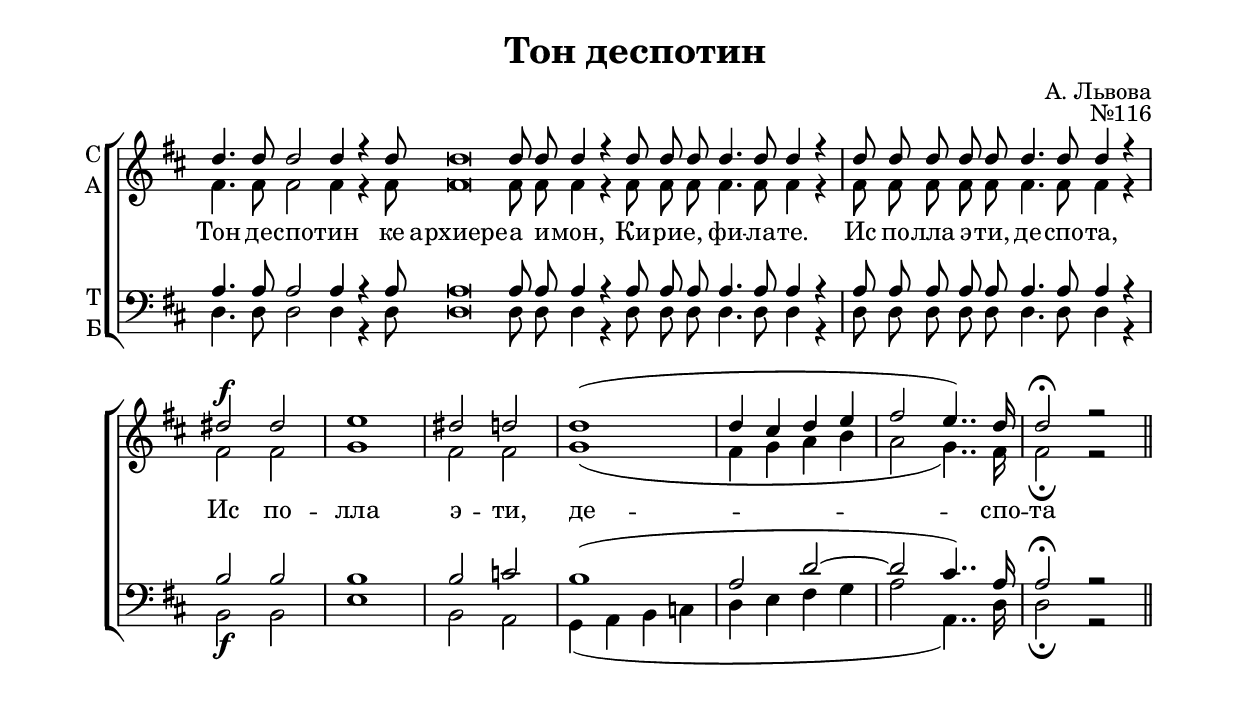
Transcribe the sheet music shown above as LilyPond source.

\version "2.18.2"

% закомментируйте строку ниже, чтобы получался pdf с навигацией
#(ly:set-option 'point-and-click #f)
#(ly:set-option 'midi-extension "mid")
%#(set-global-staff-size 16)

abr = { \break }
abr = {}

co = \cadenzaOn
cof = \cadenzaOff
cb = { \cadenzaOff \bar "|" }

global = {
  \key d \major
  \autoBeamOff
}

sopvoice = \relative c'' {
  \global
  \dynamicUp
  \co d4. d8 d2 d4 r d8 d\breve d8 d d4 r4
  d8 d d d4. d8 d4 r \cb \repeat volta 2 {
    \co d8 d d d d d4. d8 d4 r \cb
  }
  dis2\f dis |
  e1 |
  dis2 d |
  d1( |
  d4 cis d e |
  fis2 e4..) d16
  d2\fermata r2 \bar "||"
 
}

altvoice = \relative c' {
  \global
  fis4. fis8 fis2 fis4 r fis8 fis\breve fis8 fis fis4 r
  fis8 fis fis fis4. fis8 fis4 r
  fis8 fis fis fis fis fis4. fis8 fis4 r
  fis2 fis g1
  fis2 fis g1( fis4 g a b a2 g4..) fis16 fis2\fermata r
}

tenorvoice = \relative c' {
  \global
  a4. a8 a2 a4 r a8 a\breve a8 a a4 r
  a8 a a a4. a8 a4 r a8 a a a a a4. a8 a4 r
  b2 b b1 b2 c b1( a2 d~ d cis4..) a16 a2\fermata r
}

bassvoice = \relative c {
  \global
  \dynamicDown
  d4. d8 d2 d4 r d8 d\breve d8 d d4 r
  d8 d d d4. d8 d4 r d8 d d d d d4. d8 d4 r
  b2\f b e1 b2 a g4( a b c d e fis g a2 a,4..) d16 d2\fermata r
}

 
texts = \lyricmode { 
  Тон де -- спо -- тин ке архиере -- а и -- мон,
  Ки -- ри -- е, фи -- ла -- те. Ис по -- лла э -- ти, де -- спо -- та,
  Ис по -- лла э -- ти, де -- спо -- та
}

\bookpart {
  \header {
    title = "Тон деспотин"
    composer = "А. Львова"
    opus = "№116"
    % Удалить строку версии LilyPond 
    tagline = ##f
  }

  \paper {
    #(set-default-paper-size "a4")
    top-margin = 10
    left-margin = 20
    right-margin = 15
    bottom-margin = 15
    indent = 0
    %ragged-bottom = ##f
    %ragged-last-bottom = ##f
  }

\score {
  \new ChoirStaff
  <<
    \new Staff = "sa" \with {
      instrumentName = \markup { \column { "С" "А"  } }
      midiInstrument = "voice oohs"
    } <<
      \new Voice = "soprano" { \voiceOne \sopvoice }
      \new Voice  = "alto" { \voiceTwo \altvoice }
    >> 
    \new Lyrics \lyricsto "soprano" { \texts }
  
    \new Staff = "tb" \with {
      instrumentName = \markup { \column { "Т" "Б" } }
      midiInstrument = "voice oohs"
    } <<
        \new Voice = "tenor" { \voiceOne \clef bass \tenorvoice }
        \new Voice = "bass" { \voiceTwo \bassvoice }
    >>
  >>
  \layout {
    \context {
        \Staff
        % удаляем обозначение темпа из общего плана
        \remove "Time_signature_engraver"
        \remove "Bar_number_engraver"
      }
%    #(layout-set-staff-size 15)
  }
  \midi {
    \tempo 4=60
  }
}
}

